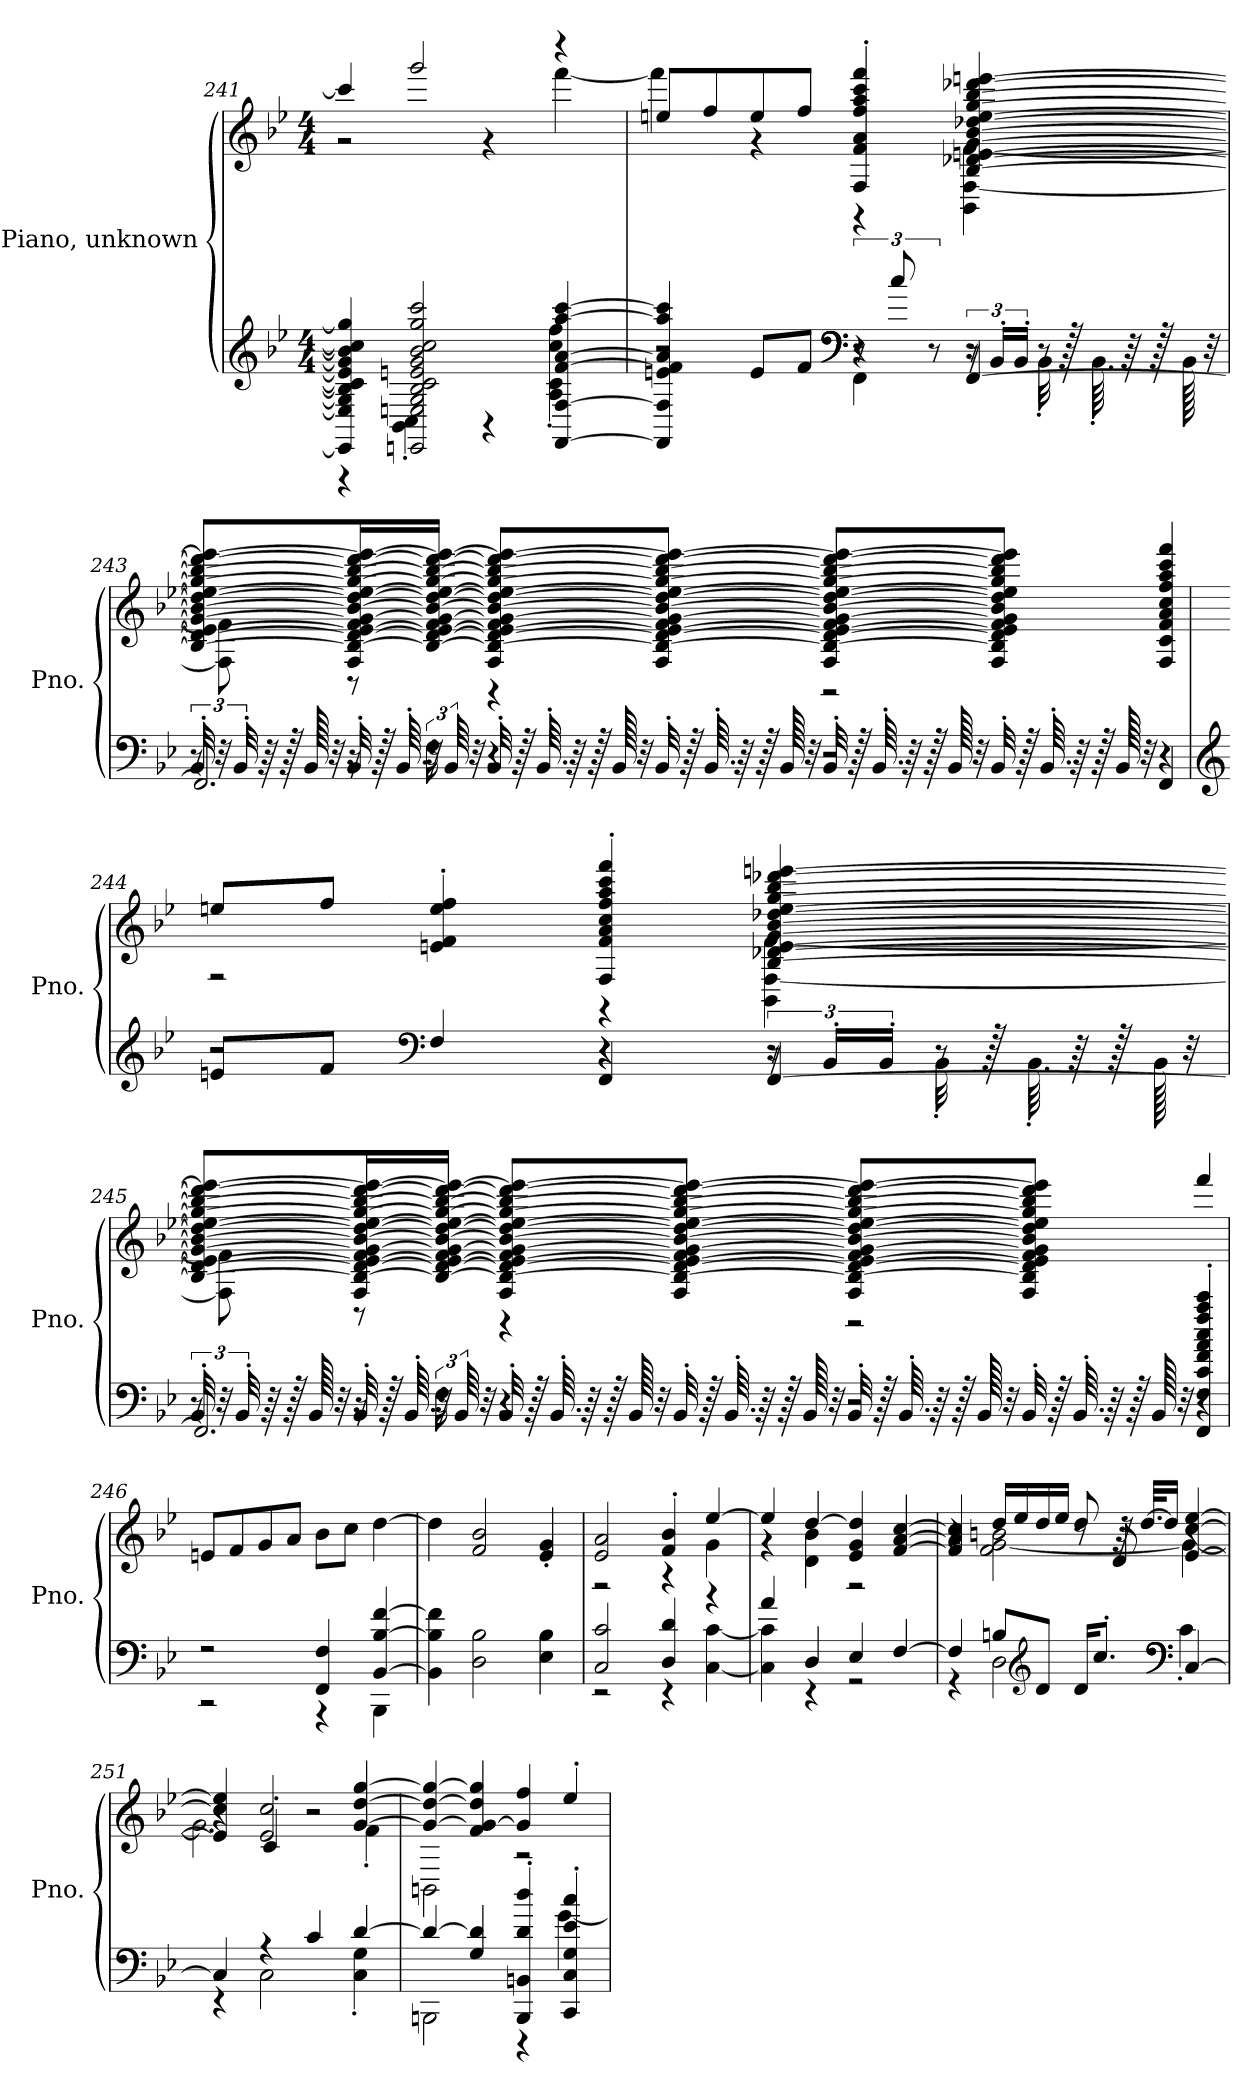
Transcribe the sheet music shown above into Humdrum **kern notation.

**kern	**kern
*part1	*part1
*staff2	*staff1
*I"Piano, unknown	*
*I'Pno.	*
*clefG2	*clefG2
*k[b-e-]	*k[b-e-]
*M4/4	*M4/4
=241	=241
*^	*^
4EE-/] 4E-/] 4G/] 4B-/] 4c/] 4e-/] 4g/] 4b-/] 4cc/] 4gg/]	4r	4ccc/]	2r
2EEn/ 2En/ 2G/ 2B-/ 2c/ 2en/ 2g/ 2b-/ 2cc/ 2gg/ 2ccc/	4BB-\' 4C\'	2ggg/	.
.	4r	.	4r
[4FF/ [4F/ [4f/ [4a/ [4aa/ [4ccc/	4A\' 4c\' 4cc\' 4ff\'	4r	[4fff\
!!LO:LB:g=z	!!
=242	=242	=242	=242
*	*^	*	*
4FF/] 4F/] 4en/ 4f/] 4a/] 4aa/] 4ccc/]	2r	2r	8een/L	4fff\]
.	.	.	8ff/	.
8e/L	.	.	8ee/	4r
8f/J	.	.	8ff/J	.
*clefF4	*	*	*	*
12r	4FF\	4r	4F/' 4f/' 4a/' 4ff/' 4aa/' 4ccc/' 4fff/'	4r
12cc/	.	.	.	.
12r	.	.	.	.
24r	8r	[4FF/	[4B-/ [4d-X/ [4en/ [4g/ [4b-/ [4dd-X/ [4ee/ [4gg/ [4bb-/ [4ddd-X/ [4eeen/	4BB-\ [4F\ [4f\
24BB-'/LL	.	.	.	.
24BB-'/JJ	.	.	.	.
8r	32BB-'\	.	.	.
.	128r	.	.	.
.	64.BB-'\	.	.	.
.	64r	.	.	.
.	128r	.	.	.
.	128BB-\	.	.	.
.	32r	.	.	.
!!LO:LB:g=z	!!
=243	=243	=243	=243	=243
48BB-'/	8r	2.FF/]	8B-/_ 8d-/_ 8e/_ 8g/_ 8b-/_ 8dd-/_ 8ee/_ 8gg/_ 8bb-/_ 8ddd-/_ 8eee/_L	8F\] 8f\]
48r	.	.	.	.
48BB-'/	.	.	.	.
64r	.	.	.	.
128r	.	.	.	.
128BB-/	.	.	.	.
32r	.	.	.	.
32BB-'/	16r	.	16F/ 16B-/_ 16d-/_ 16e/_ 16f/ 16g/_ 16b-/_ 16dd-/_ 16ee/_ 16gg/_ 16bb-/_ 16ddd-/_ 16eee/_L	8r
128r	.	.	.	.
64.BB-'/	.	.	.	.
48r	16F\	.	16B-/_ 16d-/_ 16e/_ 16f/ 16g/_ 16b-/_ 16dd-/_ 16ee/_ 16gg/_ 16bb-/_ 16ddd-/_ 16eee/_JJ	.
96BB-/	.	.	.	.
32r	.	.	.	.
32BB-'/	4r	.	8F/ 8B-/_ 8d-/_ 8e/_ 8f/ 8g/_ 8b-/_ 8dd-/_ 8ee/_ 8gg/_ 8bb-/_ 8ddd-/_ 8eee/_L	4r
128r	.	.	.	.
64.BB-'/	.	.	.	.
64r	.	.	.	.
128r	.	.	.	.
128BB-/	.	.	.	.
32r	.	.	.	.
32BB-'/	.	.	8F/ 8B-/_ 8d-/_ 8e/_ 8f/ 8g/_ 8b-/_ 8dd-/_ 8ee/_ 8gg/_ 8bb-/_ 8ddd-/_ 8eee/_J	.
128r	.	.	.	.
64.BB-'/	.	.	.	.
64r	.	.	.	.
128r	.	.	.	.
128BB-/	.	.	.	.
32r	.	.	.	.
32BB-'/	2r	.	8F/ 8B-/_ 8d-/_ 8e/_ 8f/ 8g/_ 8b-/_ 8dd-/_ 8ee/_ 8gg/_ 8bb-/_ 8ddd-/_ 8eee/_L	2r
128r	.	.	.	.
64.BB-'/	.	.	.	.
64r	.	.	.	.
128r	.	.	.	.
128BB-/	.	.	.	.
32r	.	.	.	.
32BB-'/	.	.	8F/ 8B-/] 8d-/] 8e/] 8f/ 8g/] 8b-/] 8dd-/] 8ee/] 8gg/] 8bb-/] 8ddd-/] 8eee/]J	.
128r	.	.	.	.
64.BB-'/	.	.	.	.
64r	.	.	.	.
128r	.	.	.	.
128BB-/	.	.	.	.
32r	.	.	.	.
4FF/	.	4r	4F/ 4c/ 4f/ 4a/ 4cc/ 4ff/ 4aa/ 4ccc/ 4fff/	.
!!LO:LB:g=z	!!
=244	=244	=244	=244	=244
*clefG2	*	*	*	*
8en/L	2r	2r	8een/L	2r
8f/J	.	.	8ff/J	.
*clefF4	*	*	*	*
4F/	.	.	4en/' 4f/' 4ee/' 4ff/'	.
4FF/	4r	4r	4F/' 4f/' 4a/' 4cc/' 4ff/' 4aa/' 4ccc/' 4fff/'	4r
24r	8r	[4FF/	[4B-/ [4d-X/ [4e/ [4g/ [4b-/ [4dd-X/ [4ee/ [4gg/ [4bb-/ [4ddd-X/ [4eeen/	4BB-\ [4F\ [4f\
24BB-'/LL	.	.	.	.
24BB-'/JJ	.	.	.	.
8r	32BB-'\	.	.	.
.	128r	.	.	.
.	64.BB-'\	.	.	.
.	64r	.	.	.
.	128r	.	.	.
.	128BB-\	.	.	.
.	32r	.	.	.
!!LO:LB:g=z	!!
=245	=245	=245	=245	=245
48BB-'/	8r	2.FF/]	8B-/_ 8d-/_ 8e/_ 8g/_ 8b-/_ 8dd-/_ 8ee/_ 8gg/_ 8bb-/_ 8ddd-/_ 8eee/_L	8F\] 8f\]
48r	.	.	.	.
48BB-'/	.	.	.	.
64r	.	.	.	.
128r	.	.	.	.
128BB-/	.	.	.	.
32r	.	.	.	.
32BB-'/	16r	.	16F/ 16B-/_ 16d-/_ 16e/_ 16f/ 16g/_ 16b-/_ 16dd-/_ 16ee/_ 16gg/_ 16bb-/_ 16ddd-/_ 16eee/_L	8r
128r	.	.	.	.
64.BB-'/	.	.	.	.
48r	16F\	.	16B-/_ 16d-/_ 16e/_ 16f/ 16g/_ 16b-/_ 16dd-/_ 16ee/_ 16gg/_ 16bb-/_ 16ddd-/_ 16eee/_JJ	.
96BB-/	.	.	.	.
32r	.	.	.	.
32BB-'/	4r	.	8F/ 8B-/_ 8d-/_ 8e/_ 8f/ 8g/_ 8b-/_ 8dd-/_ 8ee/_ 8gg/_ 8bb-/_ 8ddd-/_ 8eee/_L	4r
128r	.	.	.	.
64.BB-'/	.	.	.	.
64r	.	.	.	.
128r	.	.	.	.
128BB-/	.	.	.	.
32r	.	.	.	.
32BB-'/	.	.	8F/ 8B-/_ 8d-/_ 8e/_ 8f/ 8g/_ 8b-/_ 8dd-/_ 8ee/_ 8gg/_ 8bb-/_ 8ddd-/_ 8eee/_J	.
128r	.	.	.	.
64.BB-'/	.	.	.	.
64r	.	.	.	.
128r	.	.	.	.
128BB-/	.	.	.	.
32r	.	.	.	.
32BB-'/	2r	.	8F/ 8B-/_ 8d-/_ 8e/_ 8f/ 8g/_ 8b-/_ 8dd-/_ 8ee/_ 8gg/_ 8bb-/_ 8ddd-/_ 8eee/_L	2r
128r	.	.	.	.
64.BB-'/	.	.	.	.
64r	.	.	.	.
128r	.	.	.	.
128BB-/	.	.	.	.
32r	.	.	.	.
32BB-'/	.	.	8F/ 8B-/] 8d-/] 8e/] 8f/ 8g/] 8b-/] 8dd-/] 8ee/] 8gg/] 8bb-/] 8ddd-/] 8eee/]J	.
128r	.	.	.	.
64.BB-'/	.	.	.	.
64r	.	.	.	.
128r	.	.	.	.
128BB-/	.	.	.	.
32r	.	.	.	.
4FF/' 4F/' 4c/' 4f/' 4a/' 4cc/' 4ff/' 4aa/' 4ccc/'	.	4r	4fff/	.
*	*v	*v	*	*
*	*	*v	*v
!!LO:PB:g=z
=246	=246	=246
2r	2r	8en/L
.	.	8f/
.	.	8g/
.	.	8a/J
4FF/ 4F/	4r	8b-\L
.	.	8cc\J
[4BB-/ [4B-/ [4f/	4BBB-\	[4dd\
*v	*v	*
=247	=247
4BB-\] 4B-\] 4f\]	4dd\]
2D\ 2B-\	2f/ 2b-/
4E-\ 4B-\	4e-/' 4g/'
=248	=248
*^	*^
2C/ 2c/	2r	2e-/ 2a/	2r
4D/ 4d/	4r	4f/' 4b-/'	4r
4r	[4C\ [4c\	[4ee-/	4g\
=249	=249	=249	=249
4a/	4C\] 4c\]	4ee-/]	4r
4D/	4r	[4dd/	4d\ 4b-\
4E-/	2r	4e-/ 4g/ 4dd/]	2r
[4F/	.	[4f/ [4a/ [4cc/	.
=250	=250	=250	=250
*	*	*	*^
4F/]	4r	4f/] 4a/] 4cc/]	4r	2r
8Bn/L	2D\	16dd/LL	2f\ [2g\ 2bn\	.
.	.	16ee-/	.	.
*clefG2	*	*	*	*
8d/J	.	16dd/	.	.
.	.	16ee-/JJ	.	.
16d/KL	.	8dd/	.	8r
8.cc'/J	.	.	.	.
.	.	64r	.	8d'/
.	.	[32.dd/KLL	.	.
.	.	16dd/JJ]	.	.
*clefF4	*	*	*	*
[4C/	4c'\	[4e-/ [4cc/ [4ee-/	4g\_	4r
!!LO:LB:g=z	!!	!!
=251	=251	=251	=251	=251
4C/]	4r	4e-/] 4cc/] 4ee-/]	2.g\]	4r
4r	2C\	2e-/ 2cc/	.	4c'/
4c/	.	.	.	2r
[4d/	4C\' 4G\'	[4g/ [4dd/ [4gg/	4f'\	.
*	*	*	*v	*v
=252	=252	=252	=252
4d/_	2BBBn\	4g/_ 4dd/_ 4gg/_	2BBn\
4G/ 4d/]	.	4f/ 4g/_ 4dd/] 4gg/]	.
4BBB/' 4BBn/' 4d/' 4dd/'	4r	4g/] 4ff/	2r
4CC/' 4C/' 4G/' 4e-/' 4cc/'	[4g\	4ee-'/	.
*v	*v	*	*
*	*v	*v
=	=
*-	*-
